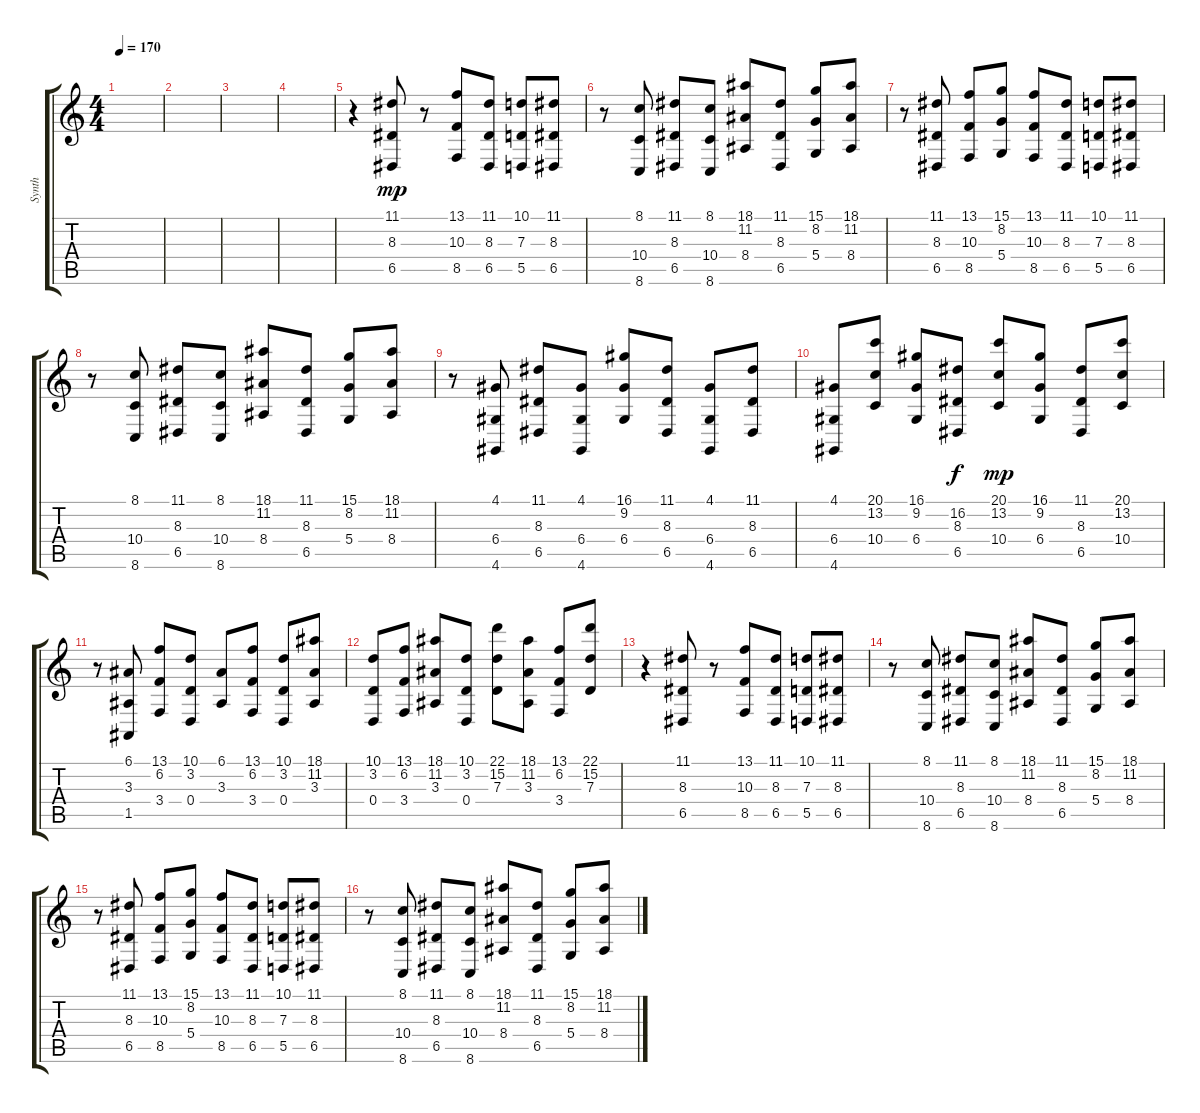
\track ("Synth" "Synth") {instrument synthstrings1}
\staff {score tabs}
\tuning (E4 B3 G3 D3 A2 E2) {hide}
\ts (4 4)
\tempo 170
\clef g2
\ks c
|
|
|
|
r.4{instrument lead2sawtooth} (11.1 8.3 6.5).8{dy mp} r.8 (13.1 10.3 8.5).8 (11.1 8.3 6.5).8 (10.1 7.3 5.5).8 (11.1 8.3 6.5).8 |
r.8 (8.1 10.4 8.6).8 (11.1 8.3 6.5).8 (8.1 10.4 8.6).8 (18.1 11.2 8.4).8 (11.1 8.3 6.5).8 (15.1 8.2 5.4).8 (18.1 11.2 8.4).8 |
r.8 (11.1 8.3 6.5).8 (13.1 10.3 8.5).8 (15.1 8.2 5.4).8 (13.1 10.3 8.5).8 (11.1 8.3 6.5).8 (10.1 7.3 5.5).8 (11.1 8.3 6.5).8 |
r.8 (8.1 10.4 8.6).8 (11.1 8.3 6.5).8 (8.1 10.4 8.6).8 (18.1 11.2 8.4).8 (11.1 8.3 6.5).8 (15.1 8.2 5.4).8 (18.1 11.2 8.4).8 |
r.8 (4.1 6.4 4.6).8 (11.1 8.3 6.5).8 (4.1 6.4 4.6).8 (16.1 9.2 6.4).8 (11.1 8.3 6.5).8 (4.1 6.4 4.6).8 (11.1 8.3 6.5).8 |
(4.1 6.4 4.6).8 (20.1 13.2 10.4).8 (16.1 9.2 6.4).8 (16.2 8.3 6.5).8{dy f} (20.1 13.2 10.4).8{dy mp} (16.1 9.2 6.4).8 (11.1 8.3 6.5).8 (20.1 13.2 10.4).8 |
r.8 (6.1 3.3 1.5).8 (13.1 6.2 3.4).8 (10.1 3.2 0.4).8 (6.1 3.3).8 (13.1 6.2 3.4).8 (10.1 3.2 0.4).8 (18.1 11.2 3.3).8 |
(10.1 3.2 0.4).8 (13.1 6.2 3.4).8 (18.1 11.2 3.3).8 (10.1 3.2 0.4).8 (22.1 15.2 7.3).8 (18.1 11.2 3.3).8 (13.1 6.2 3.4).8 (22.1 15.2 7.3).8 |
r.4 (11.1 8.3 6.5).8 r.8 (13.1 10.3 8.5).8 (11.1 8.3 6.5).8 (10.1 7.3 5.5).8 (11.1 8.3 6.5).8 |
r.8 (8.1 10.4 8.6).8 (11.1 8.3 6.5).8 (8.1 10.4 8.6).8 (18.1 11.2 8.4).8 (11.1 8.3 6.5).8 (15.1 8.2 5.4).8 (18.1 11.2 8.4).8 |
r.8 (11.1 8.3 6.5).8 (13.1 10.3 8.5).8 (15.1 8.2 5.4).8 (13.1 10.3 8.5).8 (11.1 8.3 6.5).8 (10.1 7.3 5.5).8 (11.1 8.3 6.5).8 |
r.8 (8.1 10.4 8.6).8 (11.1 8.3 6.5).8 (8.1 10.4 8.6).8 (18.1 11.2 8.4).8 (11.1 8.3 6.5).8 (15.1 8.2 5.4).8 (18.1 11.2 8.4).8
